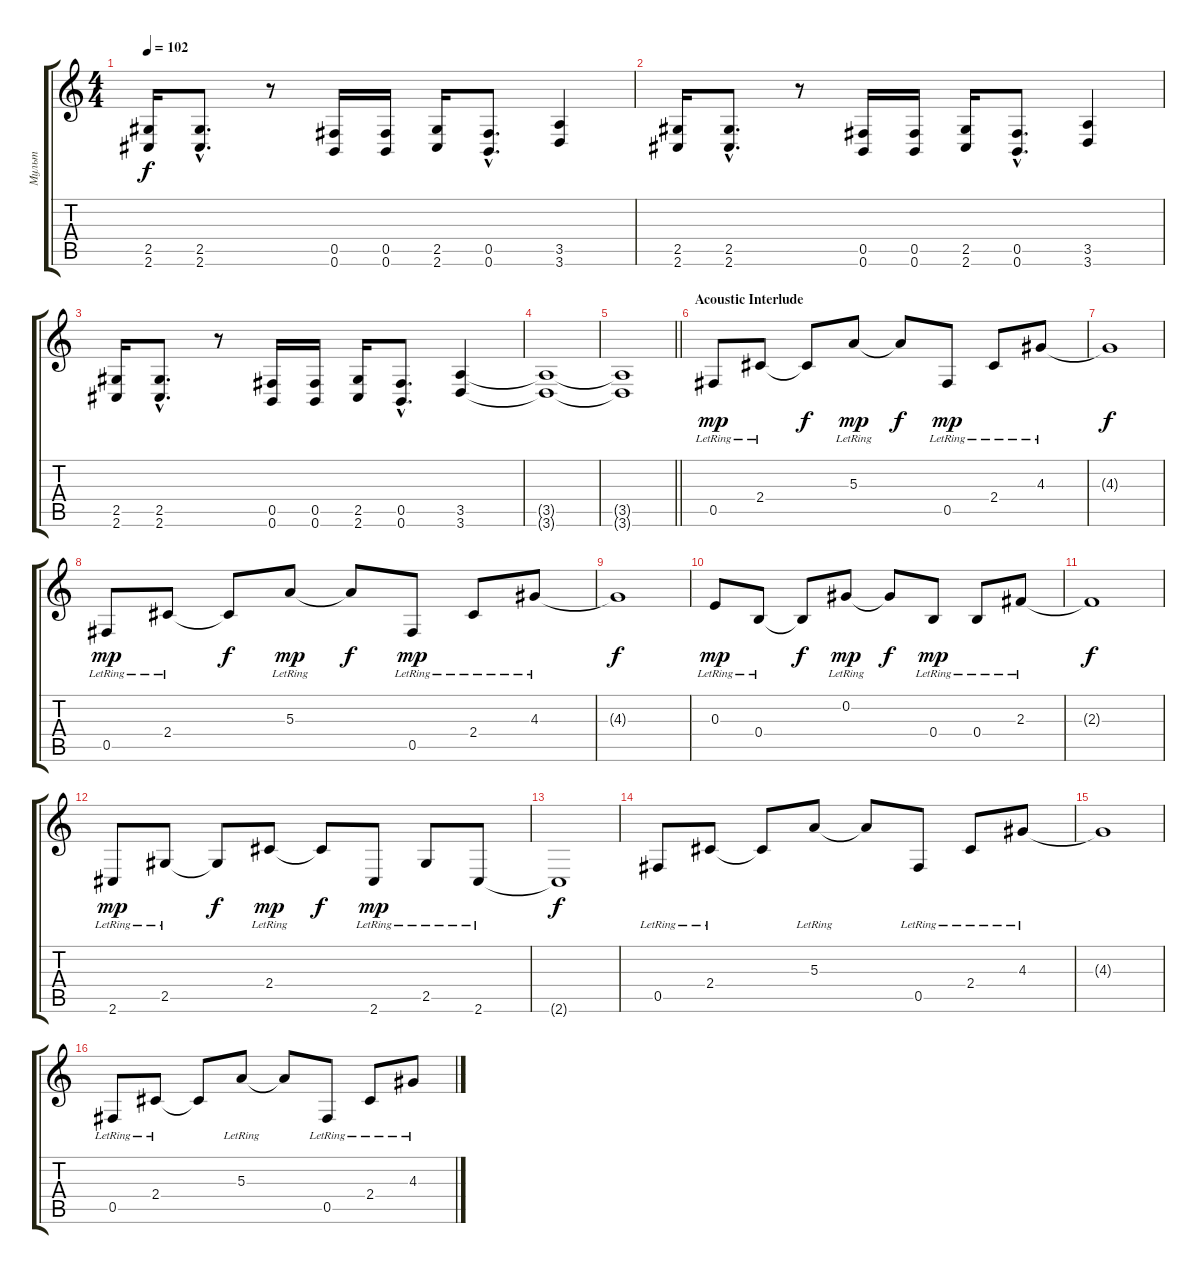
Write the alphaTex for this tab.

\track ("Мульт" "Мульт") {instrument electricguitarclean}
\staff {score tabs}
\tuning (Db4 Ab3 E3 B2 Gb2 B1) {hide}
\ts (4 4)
\tempo 102
\clef g2
\ks c
(2.5 2.6).16{dy f} (2.5{hac} 2.6{hac}).8{d} r.8 (0.5 0.6).16 (0.5 0.6).16 (2.5 2.6).16 (0.5{hac} 0.6{hac}).8{d} (3.5 3.6).4 |
(2.5 2.6).16 (2.5{hac} 2.6{hac}).8{d} r.8 (0.5 0.6).16 (0.5 0.6).16 (2.5 2.6).16 (0.5{hac} 0.6{hac}).8{d} (3.5 3.6).4 |
(2.5 2.6).16 (2.5{hac} 2.6{hac}).8{d} r.8 (0.5 0.6).16 (0.5 0.6).16 (2.5 2.6).16 (0.5{hac} 0.6{hac}).8{d} (3.5 3.6).4{volume 0} |
(3.5{t} 3.6{t}).1 |
\barLineRight lightlight
(3.5{t} 3.6{t}).1 |
\section ("" "Acoustic Interlude")
0.5{lr}.8{dy mp volume 16 balance 8 instrument electricguitarclean} 2.4{lr}.8 2.4{t}.8{dy f} 5.3{lr}.8{dy mp} 5.3{t}.8{dy f} 0.5{lr}.8{dy mp} 2.4{lr}.8 4.3{lr}.8 |
4.3{t}.1{dy f} |
0.5{lr}.8{dy mp} 2.4{lr}.8 2.4{t}.8{dy f} 5.3{lr}.8{dy mp} 5.3{t}.8{dy f} 0.5{lr}.8{dy mp} 2.4{lr}.8 4.3{lr}.8 |
4.3{t}.1{dy f} |
0.3{lr}.8{dy mp} 0.4{lr}.8 0.4{t}.8{dy f} 0.2{lr}.8{dy mp} 0.2{t}.8{dy f} 0.4{lr}.8{dy mp} 0.4{lr}.8 2.3{lr}.8 |
2.3{t}.1{dy f} |
2.6{lr}.8{dy mp} 2.5{lr}.8 2.5{t}.8{dy f} 2.4{lr}.8{dy mp} 2.4{t}.8{dy f} 2.6{lr}.8{dy mp} 2.5{lr}.8 2.6{lr}.8 |
2.6{t}.1{dy f} |
0.5{lr}.8 2.4{lr}.8 2.4{t}.8 5.3{lr}.8 5.3{t}.8 0.5{lr}.8 2.4{lr}.8 4.3{lr}.8 |
4.3{t}.1 |
0.5{lr}.8 2.4{lr}.8 2.4{t}.8 5.3{lr}.8 5.3{t}.8 0.5{lr}.8 2.4{lr}.8 4.3{lr}.8
